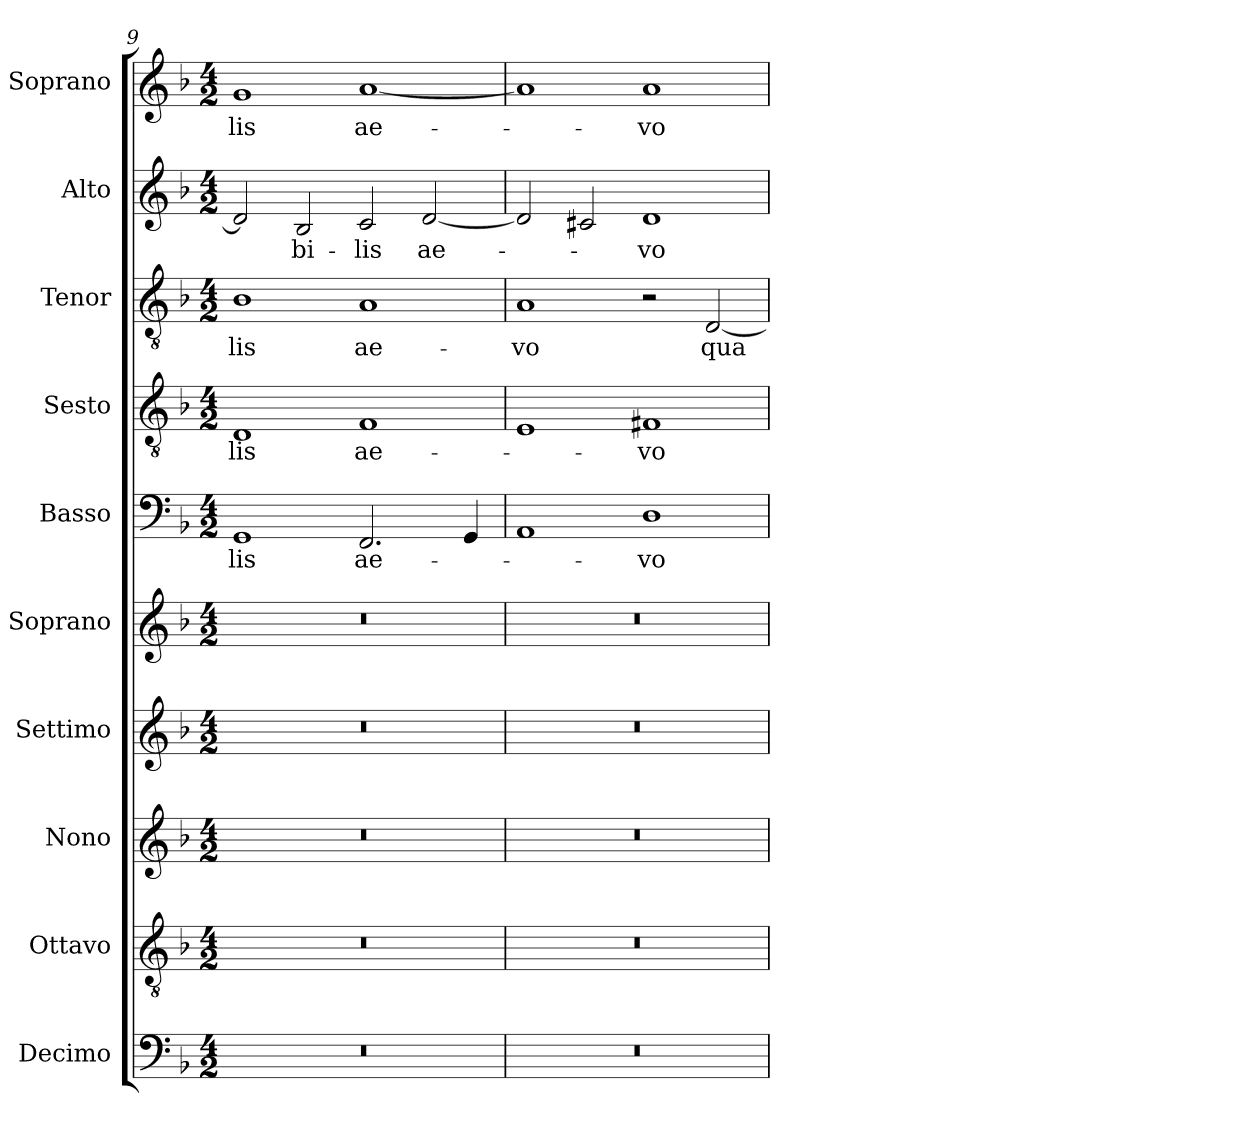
**kern	**kern	**kern	**kern	**kern	**kern	**text	**kern	**text	**kern	**text	**kern	**text	**kern	**text
*part10	*part9	*part8	*part7	*part6	*part5	*part5	*part4	*part4	*part3	*part3	*part2	*part2	*part1	*part1
*staff10	*staff9	*staff8	*staff7	*staff6	*staff5	*staff5	*staff4	*staff4	*staff3	*staff3	*staff2	*staff2	*staff1	*staff1
*I"Decimo	*I"Ottavo	*I"Nono	*I"Settimo	*I"Soprano	*I"Basso	*	*I"Sesto	*	*I"Tenor	*	*I"Alto	*	*I"Soprano	*
*I'Dc.	*I'Ot.	*I'N.	*I'St.	*I'S.	*I'B.	*	*I'Ss.	*	*I'T.	*	*I'A.	*	*I'S.	*
!!LO:LB:g=z
*clefF4	*clefGv2	*clefG2	*clefG2	*clefG2	*clefF4	*	*clefGv2	*	*clefGv2	*	*clefG2	*	*clefG2	*
*	*ITrd7c12	*	*	*	*	*	*ITrd7c12	*	*ITrd7c12	*	*	*	*	*
*k[b-]	*k[b-]	*k[b-]	*k[b-]	*k[b-]	*k[b-]	*	*k[b-]	*	*k[b-]	*	*k[b-]	*	*k[b-]	*
*F:	*F:	*F:	*F:	*F:	*F:	*	*F:	*	*F:	*	*F:	*	*F:	*
*M4/2	*M4/2	*M4/2	*M4/2	*M4/2	*M4/2	*	*M4/2	*	*M4/2	*	*M4/2	*	*M4/2	*
=9	=9	=9	=9	=9	=9	=9	=9	=9	=9	=9	=9	=9	=9	=9
!LO:N:vis=1	!LO:N:vis=1	!LO:N:vis=1	!LO:N:vis=1	!LO:N:vis=1	!	!	!	!	!	!	!	!	!	!
!	!	!	!	!	!	!LO:LY:b:color=#000000	!	!	!	!	!	!	!	!
!	!	!	!	!	!	!	!	!LO:LY:b:color=#000000	!	!	!	!	!	!
!	!	!	!	!	!	!	!	!	!	!LO:LY:b:color=#000000	!	!	!	!
!	!	!	!	!	!	!	!	!	!	!	!	!	!	!LO:LY:b:color=#000000
0r	0r	0r	0r	0r	1GGi	-lis	1DDi	-lis	1BB-i	-lis	2di/]	.	1gi	-lis
!	!	!	!	!	!	!	!	!	!	!	!	!LO:LY:b:color=#000000	!	!
.	.	.	.	.	.	.	.	.	.	.	2B-i/	-bi-	.	.
!	!	!	!	!	!	!LO:LY:b:color=#000000	!	!	!	!	!	!	!	!
!	!	!	!	!	!	!	!	!LO:LY:b:color=#000000	!	!	!	!	!	!
!	!	!	!	!	!	!	!	!	!	!LO:LY:b:color=#000000	!	!	!	!
!	!	!	!	!	!	!	!	!	!	!	!	!LO:LY:b:color=#000000	!	!
!	!	!	!	!	!	!	!	!	!	!	!	!	!	!LO:LY:b:color=#000000
.	.	.	.	.	2.FFi/	ae-	1FFi	ae-	1AAi	ae-	2ci/	-lis	[1ai	ae-
!	!	!	!	!	!	!	!	!	!	!	!	!LO:LY:b:color=#000000	!	!
.	.	.	.	.	.	.	.	.	.	.	[2di/	ae-	.	.
.	.	.	.	.	4GGi/	.	.	.	.	.	.	.	.	.
=10	=10	=10	=10	=10	=10	=10	=10	=10	=10	=10	=10	=10	=10	=10
!LO:N:vis=1	!LO:N:vis=1	!LO:N:vis=1	!LO:N:vis=1	!LO:N:vis=1	!	!	!	!	!	!	!	!	!	!
!	!	!	!	!	!	!	!	!	!	!LO:LY:b:color=#000000	!	!	!	!
0r	0r	0r	0r	0r	1AAi	.	1EEi	.	1AAi	-vo	2di/]	.	1ai]	.
.	.	.	.	.	.	.	.	.	.	.	2c#Xi/	.	.	.
!	!	!	!	!	!	!LO:LY:b:color=#000000	!	!	!	!	!	!	!	!
!	!	!	!	!	!	!	!	!LO:LY:b:color=#000000	!	!	!	!	!	!
!	!	!	!	!	!	!	!	!	!	!	!	!LO:LY:b:color=#000000	!	!
!	!	!	!	!	!	!	!	!	!	!	!	!	!	!LO:LY:b:color=#000000
.	.	.	.	.	1Di	-vo	1FF#Xi	-vo	2r	.	1di	-vo	1ai	-vo
!	!	!	!	!	!	!	!	!	!	!LO:LY:b:color=#000000	!	!	!	!
.	.	.	.	.	.	.	.	.	[2DDi/	qua	.	.	.	.
=	=	=	=	=	=	=	=	=	=	=	=	=	=	=
*-	*-	*-	*-	*-	*-	*-	*-	*-	*-	*-	*-	*-	*-	*-
